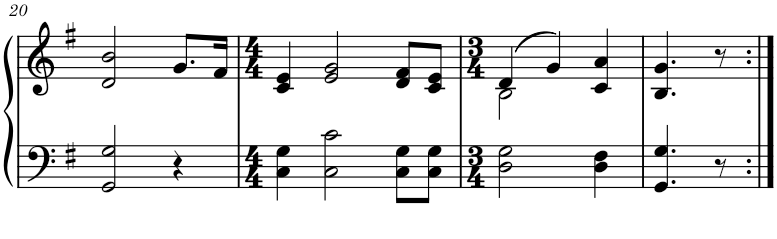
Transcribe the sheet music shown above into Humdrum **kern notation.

**kern	**kern
*part1	*part1
*staff2	*staff1
*I"Piano	*
*I'Pno.	*
!!LO:PB:g=z
*clefF4	*clefG2
*k[f#]	*k[f#]
*M3/4	*M3/4
=20	=20
2GG/ 2G/	2d/ 2b/
4r	8.g/L
.	16f#/Jk
=21	=21
*M4/4	*M4/4
4C\ 4G\	4c/ 4e/
2C\ 2c\	2e/ 2g/
8C\ 8G\L	8d/ 8f#/L
8C\ 8G\J	8c/ 8e/J
=22	=22
*M3/4	*M3/4
*	*^
2D\ 2G\	(4d/	2B\
.	4g/)	.
4D\ 4F#\	4c/ 4a/	4ryy
*	*v	*v
=23	=23
4.GG/ 4.G/	4.B/ 4.g/
8r	8r
=:|!	=:|!
*-	*-
